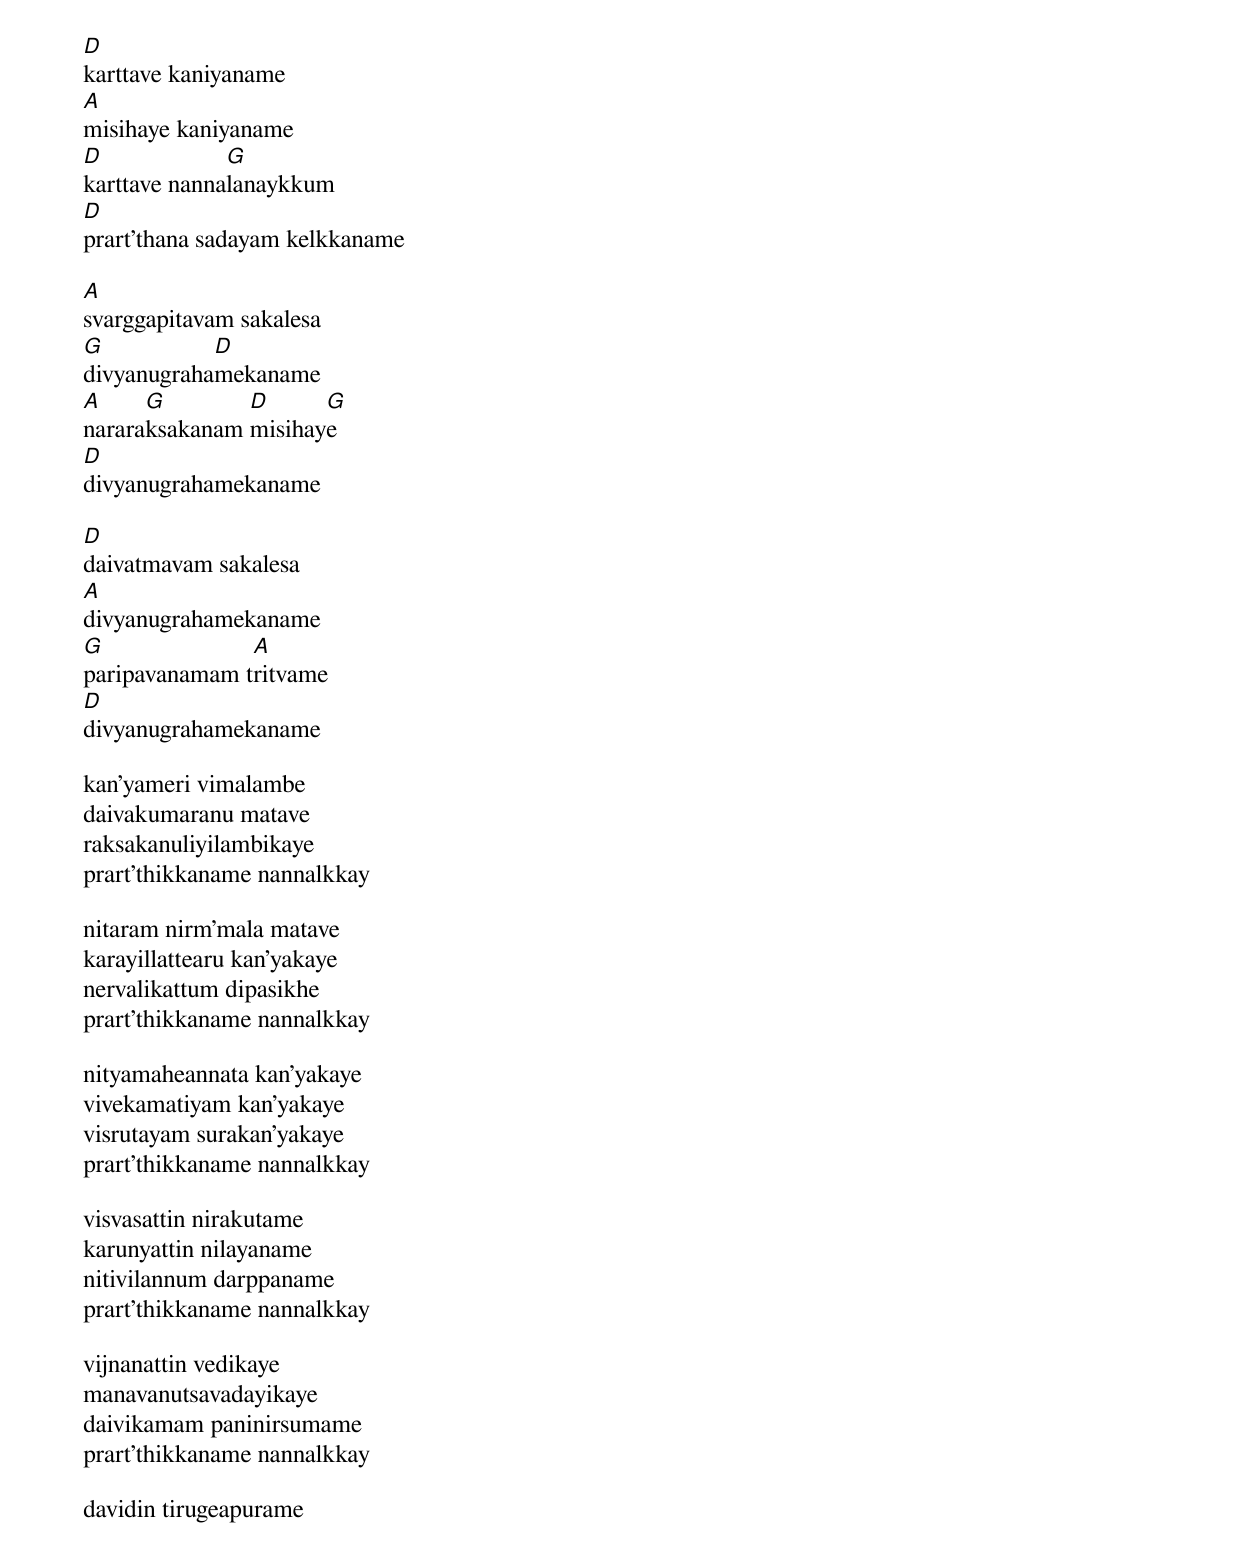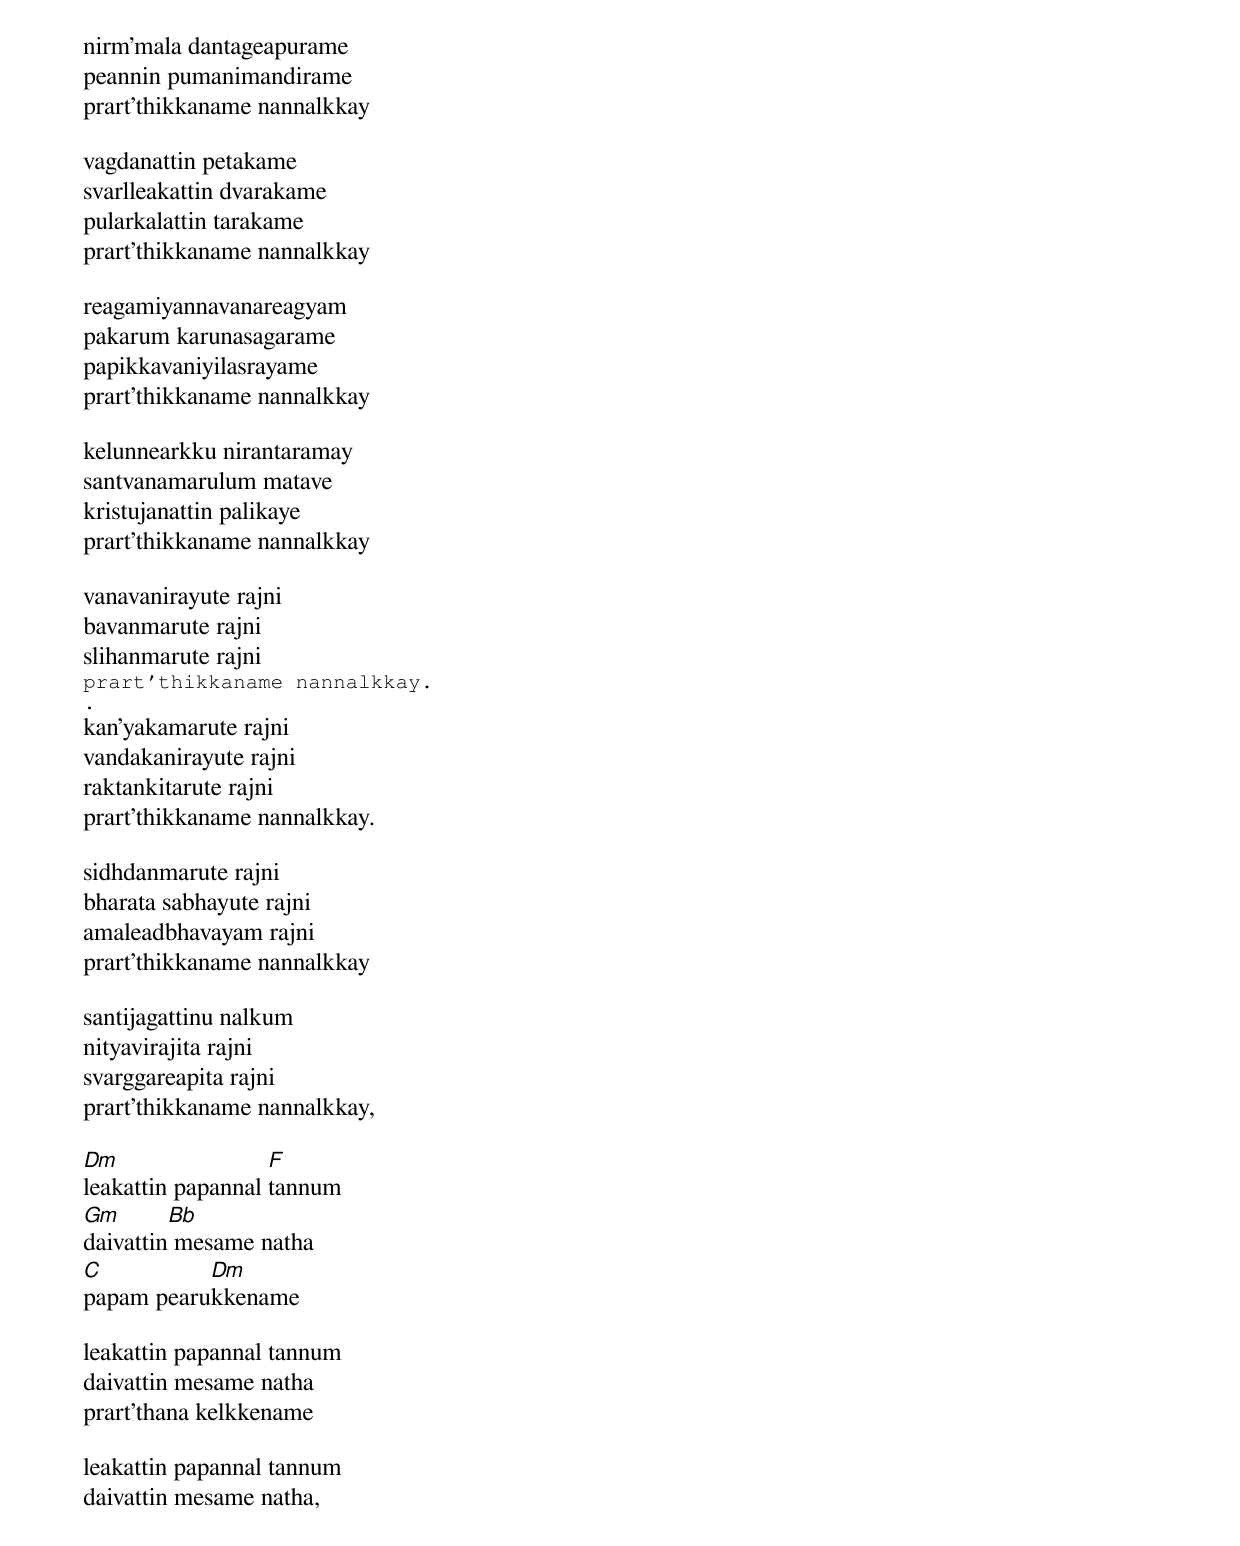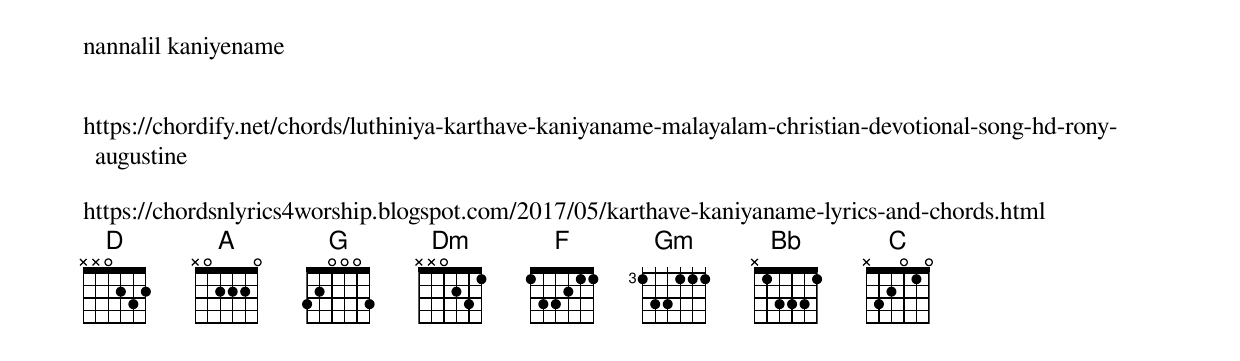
D
karttave kaniyaname
A
misihaye kaniyaname
D             G
karttave nannalanaykkum
D
prart'thana sadayam kelkkaname

A
svarggapitavam sakalesa
G           D
divyanugrahamekaname
A     G        D      G
nararaksakanam misihaye
D
divyanugrahamekaname

D
daivatmavam sakalesa
A
divyanugrahamekaname
G              A
paripavanamam tritvame
D
divyanugrahamekaname

kan'yameri vimalambe
daivakumaranu matave
raksakanuliyilambikaye
prart'thikkaname nannalkkay

nitaram nirm'mala matave
karayillattearu kan'yakaye
nervalikattum dipasikhe
prart'thikkaname nannalkkay

nityamaheannata kan'yakaye
vivekamatiyam kan'yakaye
visrutayam surakan'yakaye
prart'thikkaname nannalkkay

visvasattin nirakutame
karunyattin nilayaname
nitivilannum darppaname
prart'thikkaname nannalkkay

vijnanattin vedikaye
manavanutsavadayikaye
daivikamam paninirsumame
prart'thikkaname nannalkkay

davidin tirugeapurame
nirm'mala dantageapurame
peannin pumanimandirame
prart'thikkaname nannalkkay

vagdanattin petakame
svarlleakattin dvarakame
pularkalattin tarakame
prart'thikkaname nannalkkay

reagamiyannavanareagyam
pakarum karunasagarame
papikkavaniyilasrayame
prart'thikkaname nannalkkay

kelunnearkku nirantaramay
santvanamarulum matave
kristujanattin palikaye
prart'thikkaname nannalkkay

vanavanirayute rajni
bavanmarute rajni
slihanmarute rajni
prart'thikkaname nannalkkay.
.
kan'yakamarute rajni
vandakanirayute rajni
raktankitarute rajni
prart'thikkaname nannalkkay.

sidhdanmarute rajni
bharata sabhayute rajni
amaleadbhavayam rajni
prart'thikkaname nannalkkay

santijagattinu nalkum
nityavirajita rajni
svarggareapita rajni
prart'thikkaname nannalkkay,

Dm                 F
leakattin papannal tannum
Gm       Bb
daivattin mesame natha
C          Dm
papam pearukkename

leakattin papannal tannum
daivattin mesame natha
prart'thana kelkkename

leakattin papannal tannum
daivattin mesame natha,
nannalil kaniyename


https://chordify.net/chords/luthiniya-karthave-kaniyaname-malayalam-christian-devotional-song-hd-rony-augustine

https://chordsnlyrics4worship.blogspot.com/2017/05/karthave-kaniyaname-lyrics-and-chords.html
